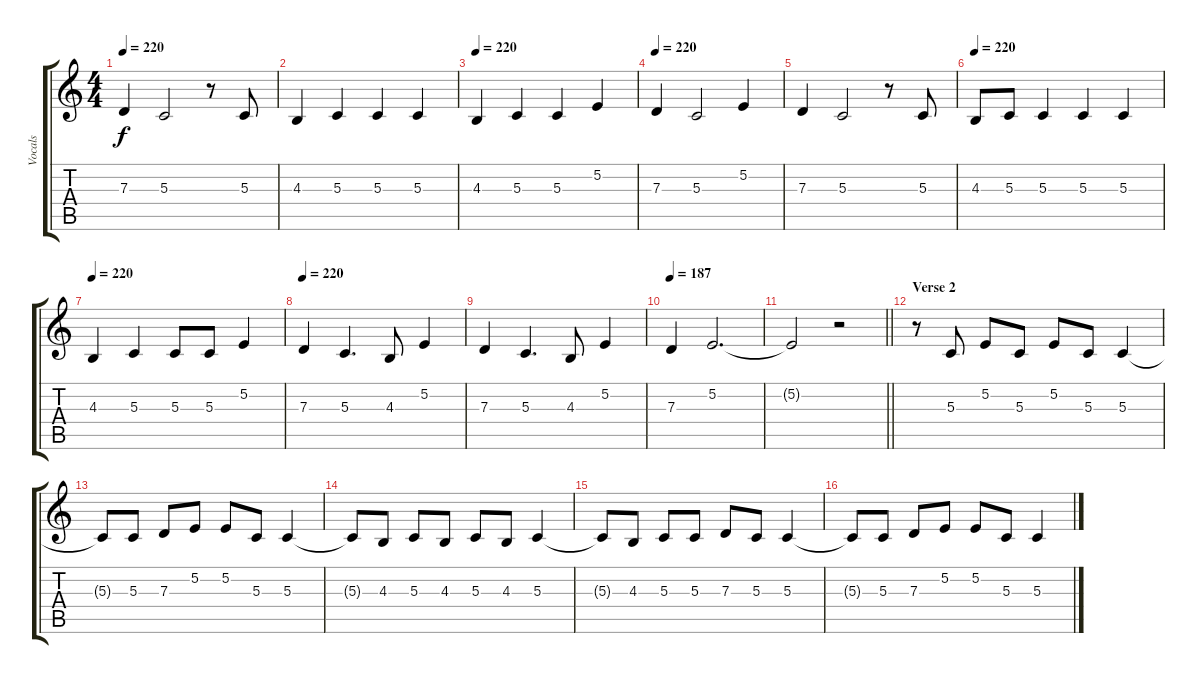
\track ("Vocals" "Vocals") {instrument altosax}
\staff {score tabs}
\tuning (E4 B3 G3 D3 A2 E2) {hide}
\ts (4 4)
\tempo 220
\clef g2
\ks c
7.3.4{dy f} 5.3.2 r.8 5.3.8 |
4.3.4 5.3.4 5.3.4 5.3.4 |
\tempo 220
4.3.4 5.3.4 5.3.4 5.2.4 |
\tempo 220
7.3.4 5.3.2 5.2.4 |
7.3.4 5.3.2 r.8 5.3.8 |
\tempo 220
4.3.8 5.3.8 5.3.4 5.3.4 5.3.4 |
\tempo 220
4.3.4 5.3.4 5.3.8 5.3.8 5.2.4 |
\tempo 220
7.3.4 5.3.4{d} 4.3.8 5.2.4 |
7.3.4 5.3.4{d} 4.3.8 5.2.4 |
\tempo 187
7.3.4 5.2.2{d} |
\barLineRight lightlight
5.2{t}.2 r.2 |
\section ("" "Verse 2")
r.8 5.3.8 5.2.8 5.3.8 5.2.8 5.3.8 5.3.4 |
5.3{t}.8 5.3.8 7.3.8 5.2.8 5.2.8 5.3.8 5.3.4 |
5.3{t}.8 4.3.8 5.3.8 4.3.8 5.3.8 4.3.8 5.3.4 |
5.3{t}.8 4.3.8 5.3.8 5.3.8 7.3.8 5.3.8 5.3.4 |
5.3{t}.8 5.3.8 7.3.8 5.2.8 5.2.8 5.3.8 5.3.4
